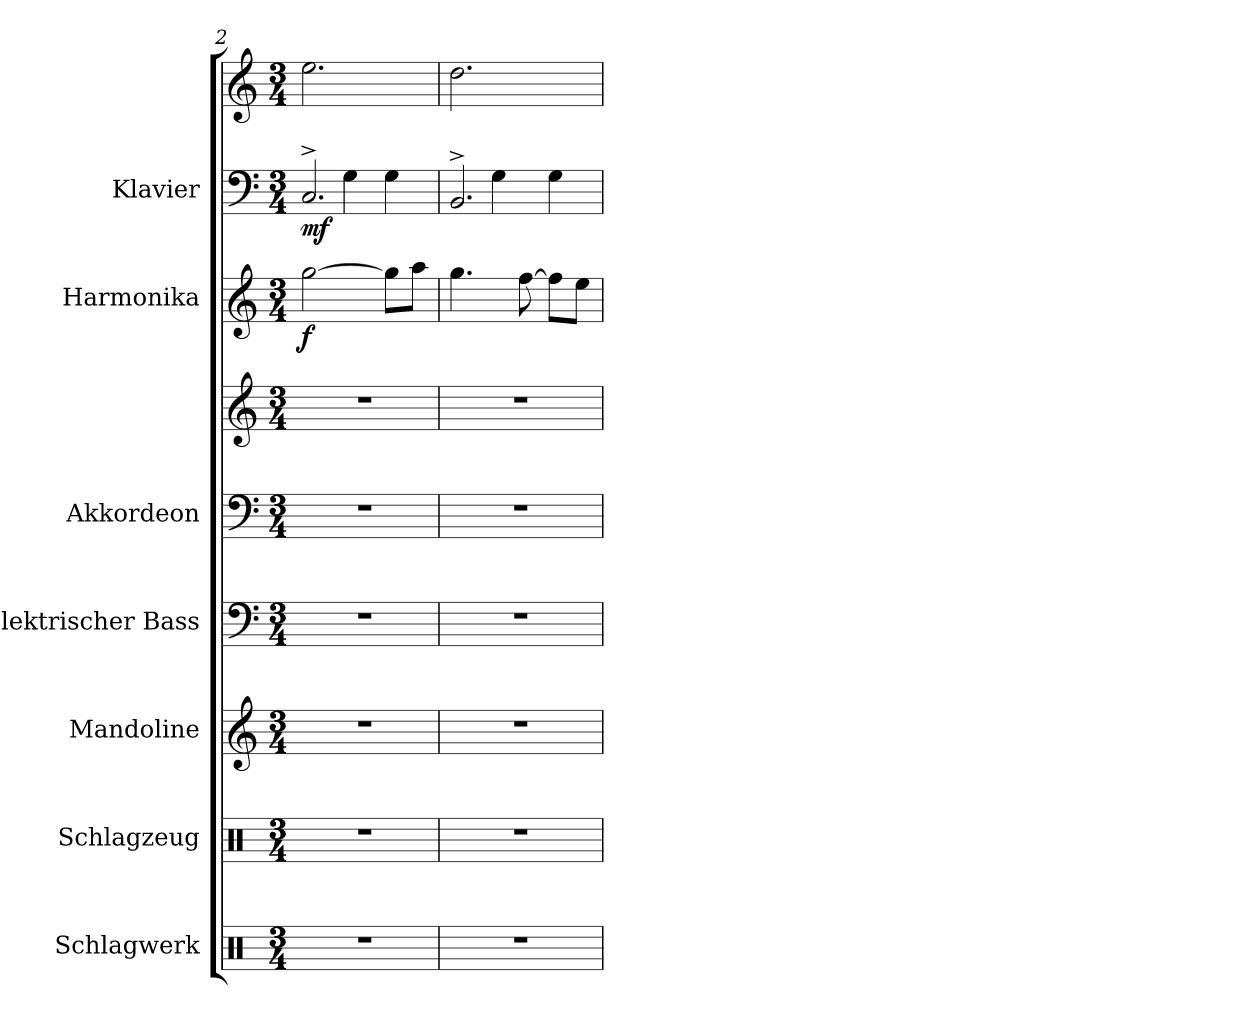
**kern	**kern	**kern	**kern	**kern	**kern	**kern	**dynam	**kern	**kern	**dynam
*part7	*part6	*part5	*part4	*part3	*part3	*part2	*part2	*part1	*part1	*part1
*staff9	*staff8	*staff7	*staff6	*staff5	*staff4	*staff3	*staff3	*staff2	*staff1	*staff1/2
*I"Schlagwerk	*I"Schlagzeug	*I"Mandoline	*I"Elektrischer Bass	*I"Akkordeon	*	*I"Harmonika	*	*I"Klavier	*	*
*I'Schlw.	*I'Schlgz.	*I'Mand.	*I'E-B.	*I'Akk.	*	*	*	*I'Klav.	*	*
!!LO:PB:g=z
*clefX	*clefX	*clefG2	*clefF4	*clefF4	*clefG2	*clefG2	*	*clefF4	*clefG2	*
*	*	*	*ITrd7c12	*	*	*	*	*	*	*
*k[]	*k[]	*k[]	*k[]	*k[]	*k[]	*k[]	*	*k[]	*k[]	*
*M3/4	*M3/4	*M3/4	*M3/4	*M3/4	*M3/4	*M3/4	*	*M3/4	*M3/4	*
*MM180	*MM180	*MM180	*MM180	*MM180	*MM180	*MM180	*	*MM180	*MM180	*
=2	=2	=2	=2	=2	=2	=2	=2	=2	=2	=2
*	*	*	*	*	*	*	*	*^	*	*
!	!	!	!	!	!	!	!LO:DY:b	!	!	!	!LO:DY:b=2
2.r	2.r	2.r	2.r	2.r	2.r	[2gg\	f	2.C^/	4ryy	2.ee\	mf
.	.	.	.	.	.	.	.	.	4G\	.	.
.	.	.	.	.	.	8gg\L]	.	.	4G\	.	.
.	.	.	.	.	.	8aa\J	.	.	.	.	.
=3	=3	=3	=3	=3	=3	=3	=3	=3	=3	=3	=3
2.r	2.r	2.r	2.r	2.r	2.r	4.gg\	.	2.BB^/	4ryy	2.dd\	.
.	.	.	.	.	.	.	.	.	4G\	.	.
.	.	.	.	.	.	[8ff\	.	.	.	.	.
.	.	.	.	.	.	8ff\L]	.	.	4G\	.	.
.	.	.	.	.	.	8ee\J	.	.	.	.	.
*	*	*	*	*	*	*	*	*v	*v	*	*
=	=	=	=	=	=	=	=	=	=	=
*-	*-	*-	*-	*-	*-	*-	*-	*-	*-	*-
